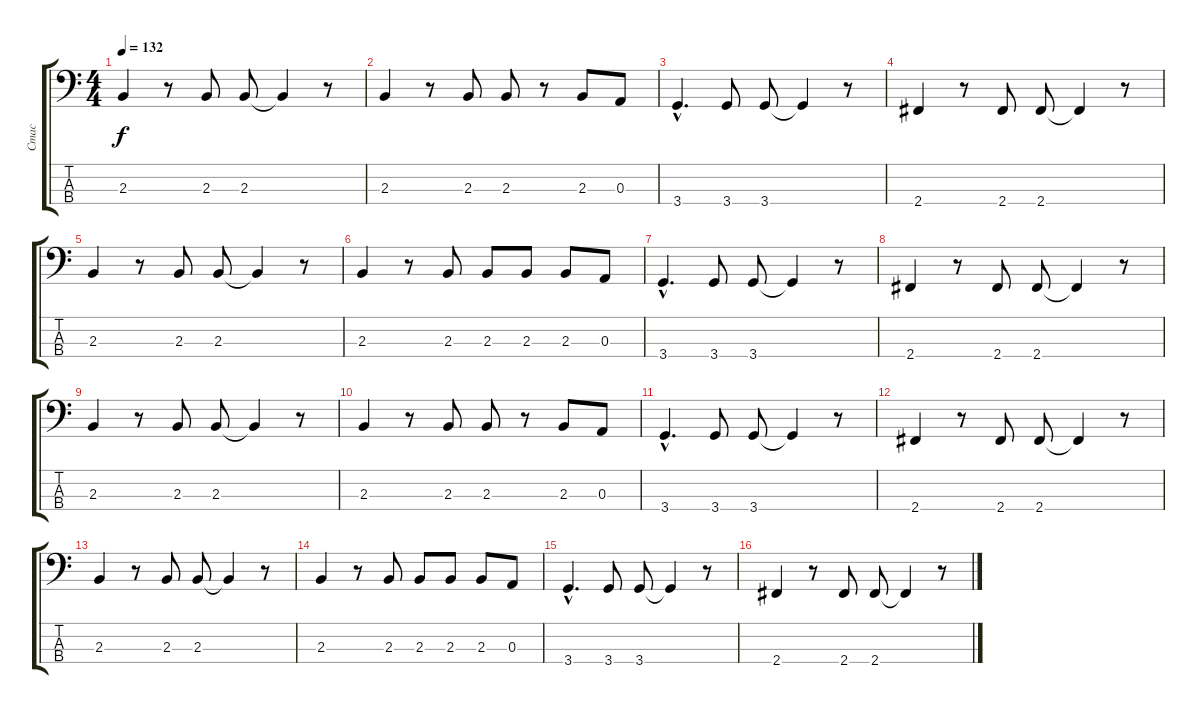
\track ("Стас" "Стас") {instrument electricbassfinger}
\staff {score tabs}
\tuning (G2 D2 A1 E1) {hide}
\ts (4 4)
\tempo 132
\clef f4
\ks c
2.3.4{dy f} r.8 2.3.8 2.3.8 2.3{t}.4 r.8 |
2.3.4 r.8 2.3.8 2.3.8 r.8 2.3.8 0.3.8 |
3.4{hac}.4{d} 3.4.8 3.4.8 3.4{t}.4 r.8 |
2.4.4 r.8 2.4.8 2.4.8 2.4{t}.4 r.8 |
2.3.4 r.8 2.3.8 2.3.8 2.3{t}.4 r.8 |
2.3.4 r.8 2.3.8 2.3.8 2.3.8 2.3.8 0.3.8 |
3.4{hac}.4{d} 3.4.8 3.4.8 3.4{t}.4 r.8 |
2.4.4 r.8 2.4.8 2.4.8 2.4{t}.4 r.8 |
2.3.4 r.8 2.3.8 2.3.8 2.3{t}.4 r.8 |
2.3.4 r.8 2.3.8 2.3.8 r.8 2.3.8 0.3.8 |
3.4{hac}.4{d} 3.4.8 3.4.8 3.4{t}.4 r.8 |
2.4.4 r.8 2.4.8 2.4.8 2.4{t}.4 r.8 |
2.3.4 r.8 2.3.8 2.3.8 2.3{t}.4 r.8 |
2.3.4 r.8 2.3.8 2.3.8 2.3.8 2.3.8 0.3.8 |
3.4{hac}.4{d} 3.4.8 3.4.8 3.4{t}.4 r.8 |
2.4.4 r.8 2.4.8 2.4.8 2.4{t}.4 r.8
